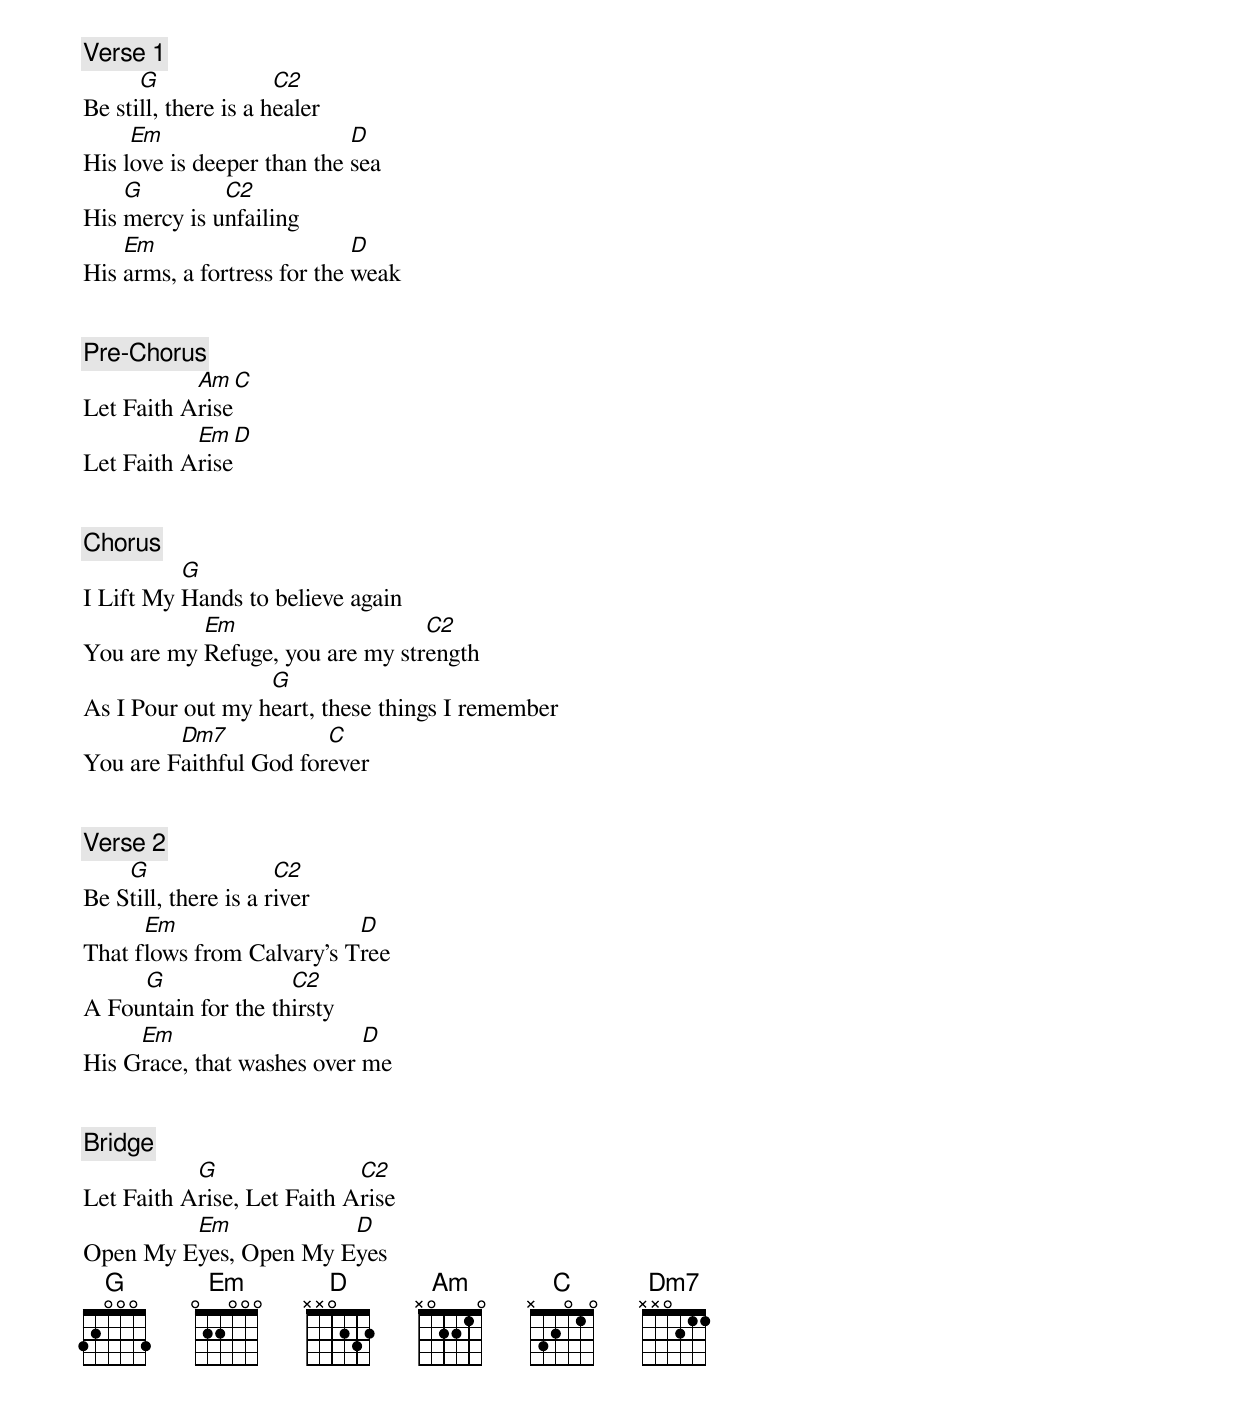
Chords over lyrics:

[Verse 1]
      G               C2
Be still, there is a healer
     Em                     D
His love is deeper than the sea
    G         C2
His mercy is unfailing
    Em                       D
His arms, a fortress for the weak


[Pre-Chorus]
           Am    C
Let Faith Arise
           Em   D
Let Faith Arise


[Chorus]
          G
I Lift My Hands to believe again
           Em                    C2
You are my Refuge, you are my strength
                  G
As I Pour out my heart, these things I remember
         Dm7            C
You are Faithful God forever


[Verse 2]
    G                 C2
Be Still, there is a river
      Em                   D
That flows from Calvary's Tree
     G               C2
A Fountain for the thirsty
     Em                     D
His Grace, that washes over me


[Bridge]
           G                C2
Let Faith Arise, Let Faith Arise
         Em            D
Open My Eyes, Open My Eyes
